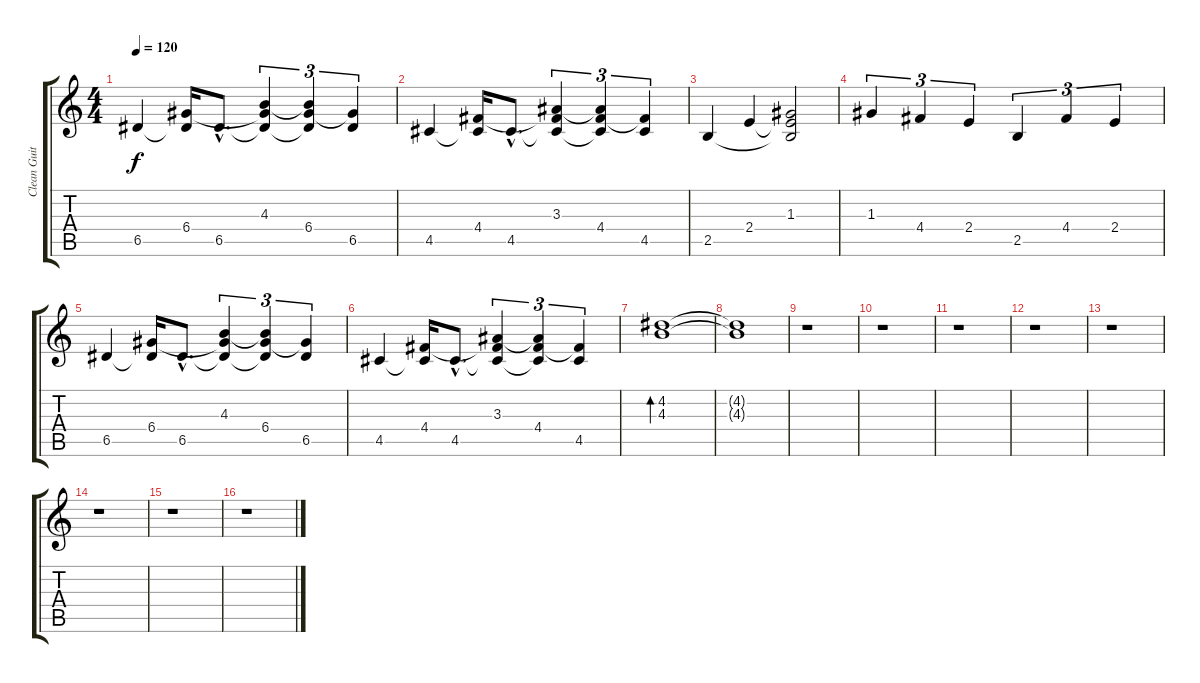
\track ("Clean Guitar" "Clean Guit") {instrument electricguitarclean}
\staff {score tabs}
\tuning (E4 B3 G3 D3 A2 D2) {hide}
\ts (4 4)
\tempo 120
\clef g2
\ks c
6.5.4{dy f instrument electricguitarclean} (6.4 6.5{t}).16 6.5{hac}.8{d} (4.3 6.4{t} 6.5{t}).4{tu (3 2)} (4.3{t} 6.4 6.5{t}).4{tu (3 2)} (6.4{t} 6.5).4{tu (3 2)} |
4.5.4 (4.4 4.5{t}).16 4.5{hac}.8{d} (3.3 4.4{t} 4.5{t}).4{tu (3 2)} (3.3{t} 4.4 4.5{t}).4{tu (3 2)} (4.4{t} 4.5).4{tu (3 2)} |
2.5.4 2.4.4 (1.3 2.4{t} 2.5{t}).2 |
1.3.4{tu (3 2)} 4.4.4{tu (3 2)} 2.4.4{tu (3 2)} 2.5.4{tu (3 2)} 4.4.4{tu (3 2)} 2.4.4{tu (3 2)} |
6.5.4 (6.4 6.5{t}).16 6.5{hac}.8{d} (4.3 6.4{t} 6.5{t}).4{tu (3 2)} (4.3{t} 6.4 6.5{t}).4{tu (3 2)} (6.4{t} 6.5).4{tu (3 2)} |
4.5.4 (4.4 4.5{t}).16 4.5{hac}.8{d} (3.3 4.4{t} 4.5{t}).4{tu (3 2)} (3.3{t} 4.4 4.5{t}).4{tu (3 2)} (4.4{t} 4.5).4{tu (3 2)} |
(4.2 4.3).1{bd 60} |
(4.2{t} 4.3{t}).1 |
r.1 |
r.1 |
r.1 |
r.1 |
r.1 |
r.1 |
r.1 |
r.1
